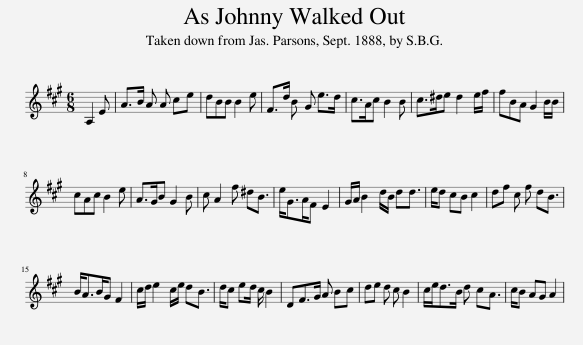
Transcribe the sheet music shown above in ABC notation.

X:1
L:1/8
M:6/8
I:linebreak $
K:A
V:1 treble
V:1
 A,2 E | A>B A A ce | dBB B2 e | F>d B G e>d | c>Ac B2 B | %5
 c>^de d2 e/f/ | fBA G2 B/B/ |$ cAc B2 e | A>GB G2 B | c A2 f ^dB3/2 | %10
 e<GA/F E2 | G/A/ B2 d/B/ dd3/2 | e/d cB c2 | df c f dB3/2 |$ B<AB/G F2 | %15
 c/d/ e2 c/e/ dB3/2 | d/c ed/ c/ B2 | DF>G A Bc | de d c B2 | c/e<dB/ d cA3/2 | %20
 c/B AG A2 | %21
